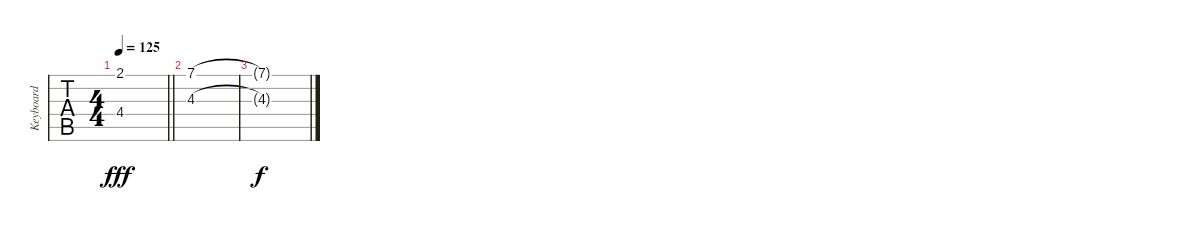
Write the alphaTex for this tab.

\track ("Keyboard" "Keyboard") {instrument piccolo}
\staff {tabs}
\tuning (E4 B3 G3 D3 A2 E2) {hide}
\ts (4 4)
\tempo 125
\clef g2
\barLineRight lightlight
\ks c
(2.1 4.4).1{dy fff} |
(7.1 4.3).1 |
(7.1{t} 4.3{t}).1{dy f}
